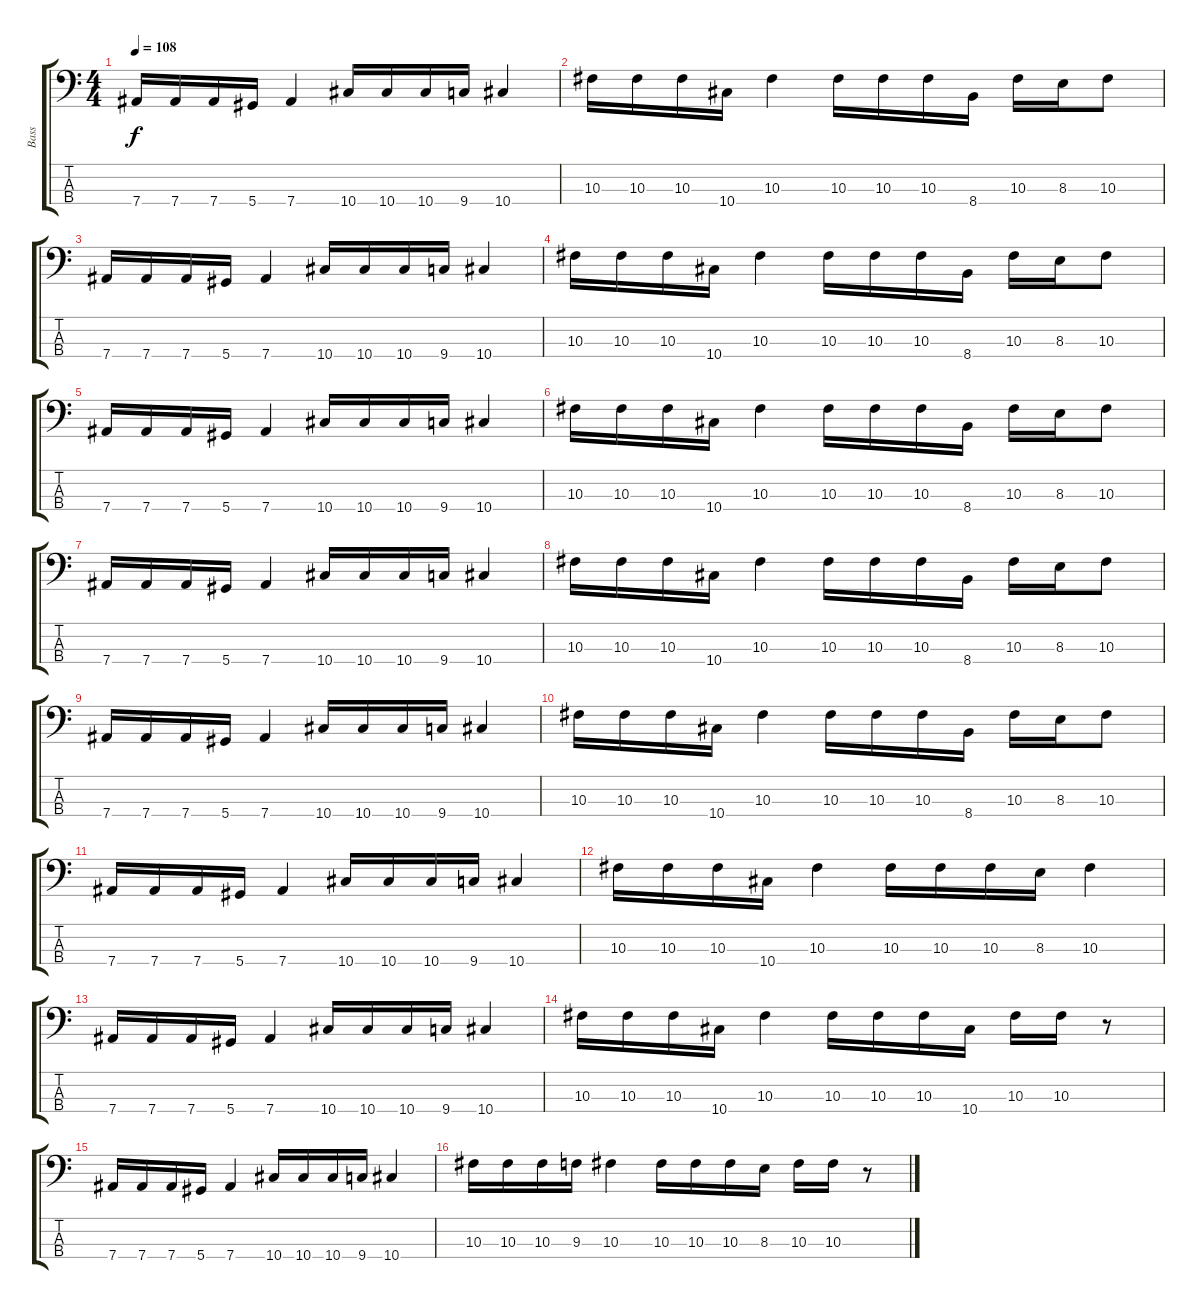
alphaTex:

\track ("Bass" "Bass") {instrument electricbassfinger}
\staff {score tabs}
\tuning (Gb2 Db2 Ab1 Eb1) {hide}
\ts (4 4)
\tempo 108
\clef f4
\ks c
7.4.16{dy f} 7.4.16 7.4.16 5.4.16 7.4.4 10.4.16 10.4.16 10.4.16 9.4.16 10.4.4 |
10.3.16 10.3.16 10.3.16 10.4.16 10.3.4 10.3.16 10.3.16 10.3.16 8.4.16 10.3.16 8.3.16 10.3.8 |
7.4.16 7.4.16 7.4.16 5.4.16 7.4.4 10.4.16 10.4.16 10.4.16 9.4.16 10.4.4 |
10.3.16 10.3.16 10.3.16 10.4.16 10.3.4 10.3.16 10.3.16 10.3.16 8.4.16 10.3.16 8.3.16 10.3.8 |
7.4.16 7.4.16 7.4.16 5.4.16 7.4.4 10.4.16 10.4.16 10.4.16 9.4.16 10.4.4 |
10.3.16 10.3.16 10.3.16 10.4.16 10.3.4 10.3.16 10.3.16 10.3.16 8.4.16 10.3.16 8.3.16 10.3.8 |
7.4.16 7.4.16 7.4.16 5.4.16 7.4.4 10.4.16 10.4.16 10.4.16 9.4.16 10.4.4 |
10.3.16 10.3.16 10.3.16 10.4.16 10.3.4 10.3.16 10.3.16 10.3.16 8.4.16 10.3.16 8.3.16 10.3.8 |
7.4.16 7.4.16 7.4.16 5.4.16 7.4.4 10.4.16 10.4.16 10.4.16 9.4.16 10.4.4 |
10.3.16 10.3.16 10.3.16 10.4.16 10.3.4 10.3.16 10.3.16 10.3.16 8.4.16 10.3.16 8.3.16 10.3.8 |
7.4.16 7.4.16 7.4.16 5.4.16 7.4.4 10.4.16 10.4.16 10.4.16 9.4.16 10.4.4 |
10.3.16 10.3.16 10.3.16 10.4.16 10.3.4 10.3.16 10.3.16 10.3.16 8.3.16 10.3.4 |
7.4.16 7.4.16 7.4.16 5.4.16 7.4.4 10.4.16 10.4.16 10.4.16 9.4.16 10.4.4 |
10.3.16 10.3.16 10.3.16 10.4.16 10.3.4 10.3.16 10.3.16 10.3.16 10.4.16 10.3.16 10.3.16 r.8 |
7.4.16 7.4.16 7.4.16 5.4.16 7.4.4 10.4.16 10.4.16 10.4.16 9.4.16 10.4.4 |
10.3.16 10.3.16 10.3.16 9.3.16 10.3.4 10.3.16 10.3.16 10.3.16 8.3.16 10.3.16 10.3.16 r.8
